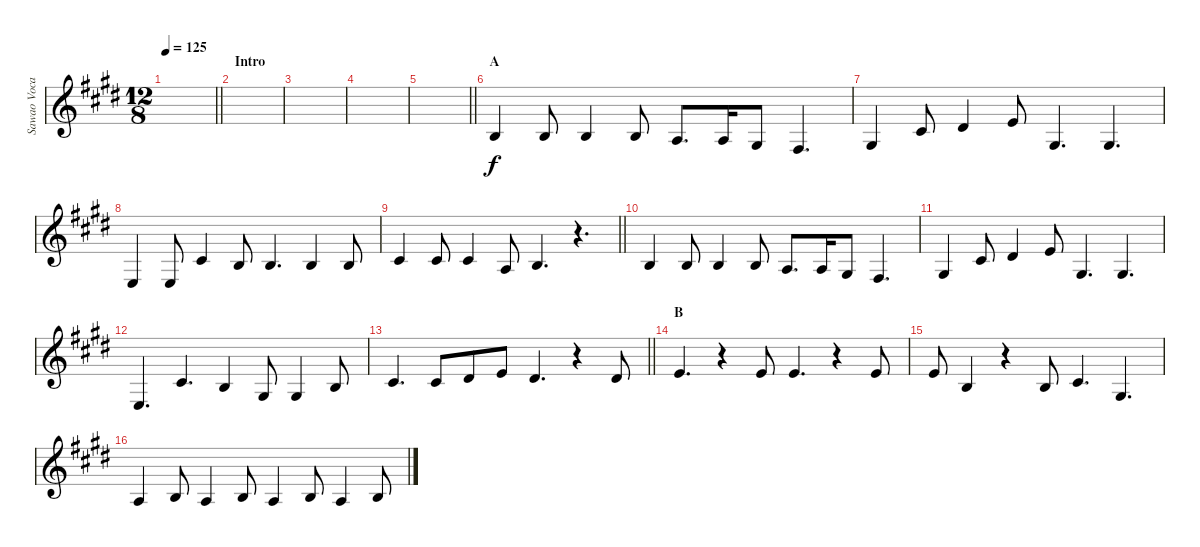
\track ("Sawao Vocal" "Sawao Voca") {instrument synthbrass1}
\staff {score}
\tuning (E4 B3 G3 D3 A2 E2) {hide}
\ts (12 8)
\tempo 125
\clef g2
\barLineRight lightlight
\ks e
|
\section ("" "Intro")
|
|
|
\barLineRight lightlight
|
\section ("" "A")
0.2.4 0.2.8 0.2.4 0.2.8 2.3.8{d} 2.3.16 1.3.8 4.4.4{d} |
1.3.4 2.2.8 4.2.4 0.1.8 1.3.4{d} 1.3.4{d} |
2.4.4 2.4.8 2.2.4 0.2.8 0.2.4{d} 0.2.4 0.2.8 |
\barLineRight lightlight
2.2.4 2.2.8 2.2.4 2.3.8 0.2.4{d} r.4{d} |
0.2.4 0.2.8 0.2.4 0.2.8 2.3.8{d} 2.3.16 1.3.8 4.4.4{d} |
1.3.4 2.2.8 4.2.4 0.1.8 1.3.4{d} 1.3.4{d} |
2.4.4{d} 2.2.4{d} 0.2.4 1.3.8 1.3.4 0.2.8 |
\barLineRight lightlight
2.2.4{d} 2.2.8 4.2.8 0.1.8 4.2.4{d} r.4 4.2.8 |
\section ("" "B")
0.1.4{d} r.4 0.1.8 0.1.4{d} r.4 0.1.8 |
0.1.8 0.2.4 r.4 0.2.8 2.2.4{d} 1.3.4{d} |
2.3.4 0.2.8 2.3.4 0.2.8 2.3.4 0.2.8 2.3.4 0.2.8
